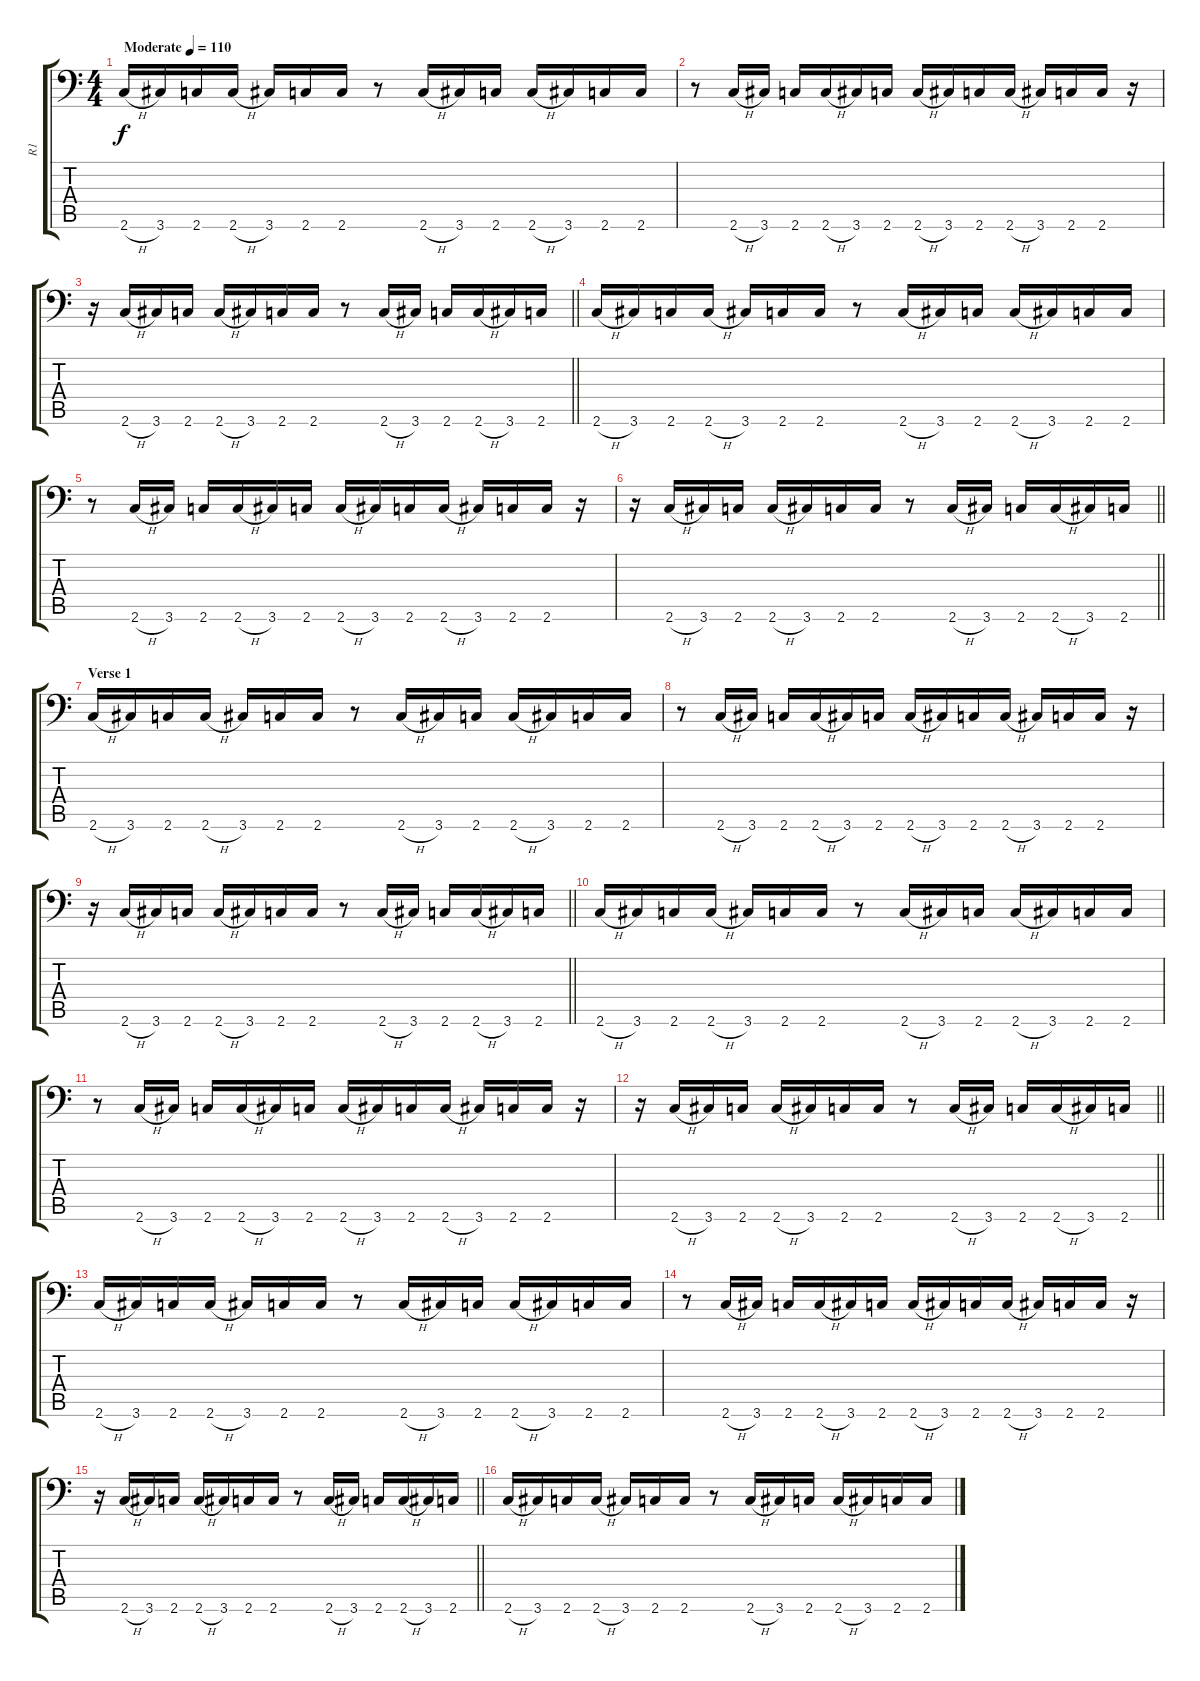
\track ("R1" "R1") {instrument distortionguitar}
\staff {score tabs}
\tuning (C4 G3 Eb3 Bb2 F2 Bb1) {hide}
\ts (4 4)
\tempo (110 "Moderate")
\clef f4
\ks c
2.6{h}.16{txt "" dy f instrument distortionguitar} 3.6.16 2.6.16 2.6{h}.16 3.6.16 2.6.16 2.6.16 r.8 2.6{h}.16 3.6.16 2.6.16 2.6{h}.16 3.6.16 2.6.16 2.6.16 |
r.8 2.6{h}.16 3.6.16 2.6.16 2.6{h}.16 3.6.16 2.6.16 2.6{h}.16 3.6.16 2.6.16 2.6{h}.16 3.6.16 2.6.16 2.6.16 r.16 |
\barLineRight lightlight
r.16 2.6{h}.16 3.6.16 2.6.16 2.6{h}.16 3.6.16 2.6.16 2.6.16 r.8 2.6{h}.16 3.6.16 2.6.16 2.6{h}.16 3.6.16 2.6.16 |
2.6{h}.16 3.6.16 2.6.16 2.6{h}.16 3.6.16 2.6.16 2.6.16 r.8 2.6{h}.16 3.6.16 2.6.16 2.6{h}.16 3.6.16 2.6.16 2.6.16 |
r.8 2.6{h}.16 3.6.16 2.6.16 2.6{h}.16 3.6.16 2.6.16 2.6{h}.16 3.6.16 2.6.16 2.6{h}.16 3.6.16 2.6.16 2.6.16 r.16 |
\barLineRight lightlight
r.16 2.6{h}.16 3.6.16 2.6.16 2.6{h}.16 3.6.16 2.6.16 2.6.16 r.8 2.6{h}.16 3.6.16 2.6.16 2.6{h}.16 3.6.16 2.6.16 |
\section ("" "Verse 1")
2.6{h}.16 3.6.16 2.6.16 2.6{h}.16 3.6.16 2.6.16 2.6.16 r.8 2.6{h}.16 3.6.16 2.6.16 2.6{h}.16 3.6.16 2.6.16 2.6.16 |
r.8 2.6{h}.16 3.6.16 2.6.16 2.6{h}.16 3.6.16 2.6.16 2.6{h}.16 3.6.16 2.6.16 2.6{h}.16 3.6.16 2.6.16 2.6.16 r.16 |
\barLineRight lightlight
r.16 2.6{h}.16 3.6.16 2.6.16 2.6{h}.16 3.6.16 2.6.16 2.6.16 r.8 2.6{h}.16 3.6.16 2.6.16 2.6{h}.16 3.6.16 2.6.16 |
2.6{h}.16 3.6.16 2.6.16 2.6{h}.16 3.6.16 2.6.16 2.6.16 r.8 2.6{h}.16 3.6.16 2.6.16 2.6{h}.16 3.6.16 2.6.16 2.6.16 |
r.8 2.6{h}.16 3.6.16 2.6.16 2.6{h}.16 3.6.16 2.6.16 2.6{h}.16 3.6.16 2.6.16 2.6{h}.16 3.6.16 2.6.16 2.6.16 r.16 |
\barLineRight lightlight
r.16 2.6{h}.16 3.6.16 2.6.16 2.6{h}.16 3.6.16 2.6.16 2.6.16 r.8 2.6{h}.16 3.6.16 2.6.16 2.6{h}.16 3.6.16 2.6.16 |
2.6{h}.16 3.6.16 2.6.16 2.6{h}.16 3.6.16 2.6.16 2.6.16 r.8 2.6{h}.16 3.6.16 2.6.16 2.6{h}.16 3.6.16 2.6.16 2.6.16 |
r.8 2.6{h}.16 3.6.16 2.6.16 2.6{h}.16 3.6.16 2.6.16 2.6{h}.16 3.6.16 2.6.16 2.6{h}.16 3.6.16 2.6.16 2.6.16 r.16 |
\barLineRight lightlight
r.16 2.6{h}.16 3.6.16 2.6.16 2.6{h}.16 3.6.16 2.6.16 2.6.16 r.8 2.6{h}.16 3.6.16 2.6.16 2.6{h}.16 3.6.16 2.6.16 |
2.6{h}.16 3.6.16 2.6.16 2.6{h}.16 3.6.16 2.6.16 2.6.16 r.8 2.6{h}.16 3.6.16 2.6.16 2.6{h}.16 3.6.16 2.6.16 2.6.16
